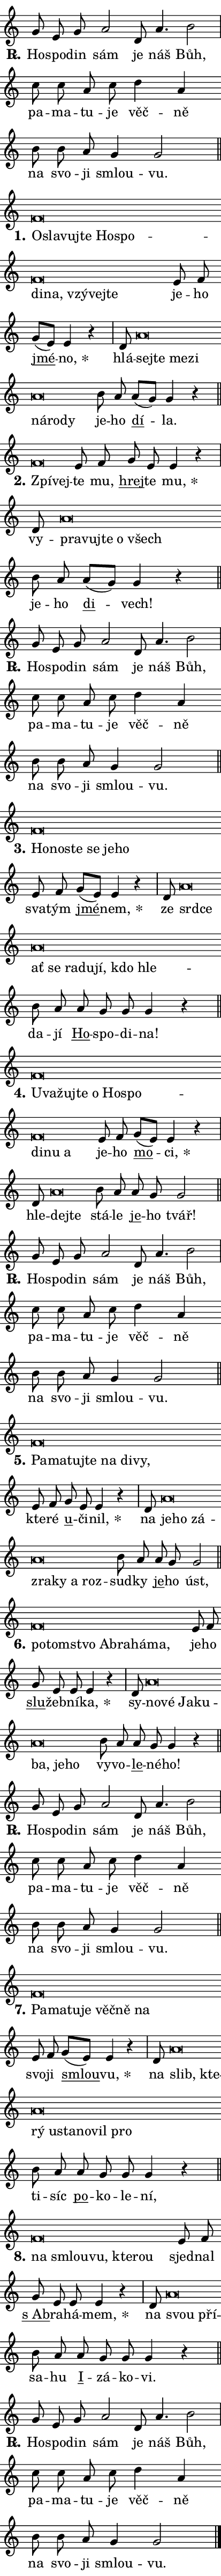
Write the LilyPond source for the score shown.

\version "2.22.1"
\header { tagline = "" }
\paper {
  indent = 0\cm
  top-margin = 0\cm
  right-margin = 0\cm
  bottom-margin = 0\cm
  left-margin = 0\cm
  paper-width = 7\cm
  page-breaking = #ly:one-page-breaking
  system-system-spacing.basic-distance = #11
  score-system-spacing.basic-distance = #11
  ragged-last = ##f
}


%% Author: Thomas Morley
%% https://lists.gnu.org/archive/html/lilypond-user/2020-05/msg00002.html
#(define (line-position grob)
"Returns position of @var[grob} in current system:
   @code{'start}, if at first time-step
   @code{'end}, if at last time-step
   @code{'middle} otherwise
"
  (let* ((col (ly:item-get-column grob))
         (ln (ly:grob-object col 'left-neighbor))
         (rn (ly:grob-object col 'right-neighbor))
         (col-to-check-left (if (ly:grob? ln) ln col))
         (col-to-check-right (if (ly:grob? rn) rn col))
         (break-dir-left
           (and
             (ly:grob-property col-to-check-left 'non-musical #f)
             (ly:item-break-dir col-to-check-left)))
         (break-dir-right
           (and
             (ly:grob-property col-to-check-right 'non-musical #f)
             (ly:item-break-dir col-to-check-right))))
        (cond ((eqv? 1 break-dir-left) 'start)
              ((eqv? -1 break-dir-right) 'end)
              (else 'middle))))

#(define (tranparent-at-line-position vctor)
  (lambda (grob)
  "Relying on @code{line-position} select the relevant enry from @var{vctor}.
Used to determine transparency,"
    (case (line-position grob)
      ((end) (not (vector-ref vctor 0)))
      ((middle) (not (vector-ref vctor 1)))
      ((start) (not (vector-ref vctor 2))))))

noteHeadBreakVisibility =
#(define-music-function (break-visibility)(vector?)
"Makes @code{NoteHead}s transparent relying on @var{break-visibility}"
#{
  \override NoteHead.transparent =
    #(tranparent-at-line-position break-visibility)
#})

#(define delete-ledgers-for-transparent-note-heads
  (lambda (grob)
    "Reads whether a @code{NoteHead} is transparent.
If so this @code{NoteHead} is removed from @code{'note-heads} from
@var{grob}, which is supposed to be @code{LedgerLineSpanner}.
As a result ledgers are not printed for this @code{NoteHead}"
    (let* ((nhds-array (ly:grob-object grob 'note-heads))
           (nhds-list
             (if (ly:grob-array? nhds-array)
                 (ly:grob-array->list nhds-array)
                 '()))
           ;; Relies on the transparent-property being done before
           ;; Staff.LedgerLineSpanner.after-line-breaking is executed.
           ;; This is fragile ...
           (to-keep
             (remove
               (lambda (nhd)
                 (ly:grob-property nhd 'transparent #f))
               nhds-list)))
      ;; TODO find a better method to iterate over grob-arrays, similiar
      ;; to filter/remove etc for lists
      ;; For now rebuilt from scratch
      (set! (ly:grob-object grob 'note-heads)  '())
      (for-each
        (lambda (nhd)
          (ly:pointer-group-interface::add-grob grob 'note-heads nhd))
        to-keep))))

hideNotes = {
  \noteHeadBreakVisibility #begin-of-line-visible
}
unHideNotes = {
  \noteHeadBreakVisibility #all-visible
}

% work-around for resetting accidentals
% https://lilypond.org/doc/v2.23/Documentation/notation/displaying-rhythms#unmetered-music
cadenzaMeasure = {
  \cadenzaOff
  \partial 1024 s1024
  \cadenzaOn
}

#(define-markup-command (accent layout props text) (markup?)
  "Underline accented syllable"
  (interpret-markup layout props
    #{\markup \override #'(offset . 4.3) \underline { #text }#}))

responsum = \markup \concat {
  "R" \hspace #-1.05 \path #0.1 #'((moveto 0 0.07) (lineto 0.9 0.8)) \hspace #0.05 "."
}

\layout {
    \context {
        \Staff
        \remove "Time_signature_engraver"
        \override LedgerLineSpanner.after-line-breaking = #delete-ledgers-for-transparent-note-heads
    }
    \context {
        \Voice {
            \override NoteHead.output-attributes = #'((class . "notehead"))
            \override Hairpin.height = #0.55
        }
    }
    \context {
        \Lyrics {
            \override StanzaNumber.output-attributes = #'((class . "stanzanumber"))
            \override LyricSpace.minimum-distance = #0.9
            \override LyricText.font-name = #"TeX Gyre Schola"
            \override LyricText.font-size = 1
            \override StanzaNumber.font-name = #"TeX Gyre Schola Bold"
            \override StanzaNumber.font-size = 1
        }
    }
}

% magnetic-lyrics.ily
%
%   written by
%     Jean Abou Samra <jean@abou-samra.fr>
%     Werner Lemberg <wl@gnu.org>
%
%   adapted by
%     Jiri Hon <jiri.hon@gmail.com>
%
% Version 2022-Apr-15

% https://www.mail-archive.com/lilypond-user@gnu.org/msg149350.html

#(define (Left_hyphen_pointer_engraver context)
   "Collect syllable-hyphen-syllable occurrences in lyrics and store
them in properties.  This engraver only looks to the left.  For
example, if the lyrics input is @code{foo -- bar}, it does the
following.

@itemize @bullet
@item
Set the @code{text} property of the @code{LyricHyphen} grob between
@q{foo} and @q{bar} to @code{foo}.

@item
Set the @code{left-hyphen} property of the @code{LyricText} grob with
text @q{foo} to the @code{LyricHyphen} grob between @q{foo} and
@q{bar}.
@end itemize

Use this auxiliary engraver in combination with the
@code{lyric-@/text::@/apply-@/magnetic-@/offset!} hook."
   (let ((hyphen #f)
         (text #f))
     (make-engraver
      (acknowledgers
       ((lyric-syllable-interface engraver grob source-engraver)
        (set! text grob)))
      (end-acknowledgers
       ((lyric-hyphen-interface engraver grob source-engraver)
        ;(when (not (grob::has-interface grob 'lyric-space-interface))
          (set! hyphen grob)));)
      ((stop-translation-timestep engraver)
       (when (and text hyphen)
         (ly:grob-set-object! text 'left-hyphen hyphen))
       (set! text #f)
       (set! hyphen #f)))))

#(define (lyric-text::apply-magnetic-offset! grob)
   "If the space between two syllables is less than the value in
property @code{LyricText@/.details@/.squash-threshold}, move the right
syllable to the left so that it gets concatenated with the left
syllable.

Use this function as a hook for
@code{LyricText@/.after-@/line-@/breaking} if the
@code{Left_@/hyphen_@/pointer_@/engraver} is active."
   (let ((hyphen (ly:grob-object grob 'left-hyphen #f)))
     (when hyphen
       (let ((left-text (ly:spanner-bound hyphen LEFT)))
         (when (grob::has-interface left-text 'lyric-syllable-interface)
           (let* ((common (ly:grob-common-refpoint grob left-text X))
                  (this-x-ext (ly:grob-extent grob common X))
                  (left-x-ext
                   (begin
                     ;; Trigger magnetism for left-text.
                     (ly:grob-property left-text 'after-line-breaking)
                     (ly:grob-extent left-text common X)))
                  ;; `delta` is the gap width between two syllables.
                  (delta (- (interval-start this-x-ext)
                            (interval-end left-x-ext)))
                  (details (ly:grob-property grob 'details))
                  (threshold (assoc-get 'squash-threshold details 0.2)))
             (when (< delta threshold)
               (let* (;; We have to manipulate the input text so that
                      ;; ligatures crossing syllable boundaries are not
                      ;; disabled.  For languages based on the Latin
                      ;; script this is essentially a beautification.
                      ;; However, for non-Western scripts it can be a
                      ;; necessity.
                      (lt (ly:grob-property left-text 'text))
                      (rt (ly:grob-property grob 'text))
                      (is-space (grob::has-interface hyphen 'lyric-space-interface))
                      (space (if is-space " " ""))
                      (space-markup (grob-interpret-markup grob " "))
                      (space-size (interval-length (ly:stencil-extent space-markup X)))
                      (extra-delta (if is-space space-size 0))
                      ;; Append new syllable.
                      (ltrt-space (if (and (string? lt) (string? rt))
                                (string-append lt space rt)
                                (make-concat-markup (list lt space rt))))
                      ;; Right-align `ltrt` to the right side.
                      (ltrt-space-markup (grob-interpret-markup
                               grob
                               (make-translate-markup
                                (cons (interval-length this-x-ext) 0)
                                (make-right-align-markup ltrt-space)))))
                 (begin
                   ;; Don't print `left-text`.
                   (ly:grob-set-property! left-text 'stencil #f)
                   ;; Set text and stencil (which holds all collected
                   ;; syllables so far) and shift it to the left.
                   (ly:grob-set-property! grob 'text ltrt-space)
                   (ly:grob-set-property! grob 'stencil ltrt-space-markup)
                   (ly:grob-translate-axis! grob (- (- delta extra-delta)) X))))))))))


#(define (lyric-hyphen::displace-bounds-first grob)
   ;; Make very sure this callback isn't triggered too early.
   (let ((left (ly:spanner-bound grob LEFT))
         (right (ly:spanner-bound grob RIGHT)))
     (ly:grob-property left 'after-line-breaking)
     (ly:grob-property right 'after-line-breaking)
     (ly:lyric-hyphen::print grob)))

squashThreshold = #0.4

\layout {
  \context {
    \Lyrics
    \consists #Left_hyphen_pointer_engraver
    \override LyricText.after-line-breaking =
      #lyric-text::apply-magnetic-offset!
    \override LyricHyphen.stencil = #lyric-hyphen::displace-bounds-first
    \override LyricText.details.squash-threshold = \squashThreshold
    \override LyricHyphen.minimum-distance = 0
    \override LyricHyphen.minimum-length = \squashThreshold
  }
}

squash = \override LyricText.details.squash-threshold = 9999
unSquash = \override LyricText.details.squash-threshold = \squashThreshold

left = \override LyricText.self-alignment-X = #LEFT
unLeft = \revert LyricText.self-alignment-X

starOffset = #(lambda (grob) 
                (let ((x_offset (ly:self-alignment-interface::aligned-on-x-parent grob)))
                  (if (= x_offset 0) 0 (+ x_offset 1.2))))

star = #(define-music-function (syllable)(string?)
"Append star separator at the end of a syllable"
#{
  \once \override LyricText.X-offset = #starOffset
  \lyricmode { \markup {
    #syllable
    \override #'((font-name . "TeX Gyre Schola Bold")) \hspace #0.2 \lower #0.65 \larger "*"
  } }
#})

starAccent = #(define-music-function (syllable)(string?)
"Append star separator at the end of a syllable and make accent"
#{
  \once \override LyricText.X-offset = #starOffset
  \lyricmode { \markup {
    \accent #syllable
    \override #'((font-name . "TeX Gyre Schola Bold")) \hspace #0.2 \lower #0.65 \larger "*"
  } }
#})

breath = #(define-music-function (syllable)(string?)
"Append breathing indicator at the end of a syllable"
#{
  \lyricmode { \markup { #syllable "+" } }
#})

optionalBreath = #(define-music-function (syllable)(string?)
"Append optional breathing indicator at the end of a syllable"
#{
  \lyricmode { \markup { #syllable "(+)" } }
#})


\score {
    <<
        \new Voice = "melody" { \cadenzaOn \key c \major \relative { g'8 e g a2 d,8 a'4. b2 \cadenzaMeasure \bar "|" c8 c a c \bar "" d4 a \bar "" b8 b a g4 g2 \cadenzaMeasure \bar "||" \break }
\relative { f'\breve*1/16 \hideNotes \breve*1/16 \bar "" \breve*1/16 \bar "" \breve*1/16 \bar "" \breve*1/16 \bar "" \breve*1/16 \bar "" \breve*1/16 \bar "" \breve*1/16 \bar "" \breve*1/16 \bar "" \breve*1/16 \breve*1/16 \bar "" \unHideNotes e8 f \bar "" g[( e)] e4 r \cadenzaMeasure \bar "|" d8 a'\breve*1/16 \hideNotes \breve*1/16 \bar "" \breve*1/16 \bar "" \breve*1/16 \bar "" \breve*1/16 \bar "" \breve*1/16 \breve*1/16 \bar "" \unHideNotes b8 a \bar "" a[( g)] g4 r \cadenzaMeasure \bar "||" \break }
\relative { f'\breve*1/16 \hideNotes \breve*1/16 \bar "" \unHideNotes e8 f \bar "" g e e4 r \cadenzaMeasure \bar "|" d8 a'\breve*1/16 \hideNotes \breve*1/16 \bar "" \breve*1/16 \bar "" \breve*1/16 \breve*1/16 \bar "" \unHideNotes b8 a \bar "" a[( g)] g4 r \cadenzaMeasure \bar "||" \break }
\relative { g'8 e g a2 d,8 a'4. b2 \cadenzaMeasure \bar "|" c8 c a c \bar "" d4 a \bar "" b8 b a g4 g2 \cadenzaMeasure \bar "||" \break }
\relative { f'\breve*1/16 \hideNotes \breve*1/16 \bar "" \breve*1/16 \bar "" \breve*1/16 \bar "" \breve*1/16 \breve*1/16 \bar "" \unHideNotes e8 f \bar "" g[( e)] e4 r \cadenzaMeasure \bar "|" d8 a'\breve*1/16 \hideNotes \breve*1/16 \bar "" \breve*1/16 \bar "" \breve*1/16 \bar "" \breve*1/16 \bar "" \breve*1/16 \bar "" \breve*1/16 \bar "" \breve*1/16 \breve*1/16 \bar "" \unHideNotes b8 a \bar "" a g g g4 r \cadenzaMeasure \bar "||" \break }
\relative { f'\breve*1/16 \hideNotes \breve*1/16 \bar "" \breve*1/16 \bar "" \breve*1/16 \bar "" \breve*1/16 \bar "" \breve*1/16 \bar "" \breve*1/16 \bar "" \breve*1/16 \bar "" \breve*1/16 \breve*1/16 \bar "" \unHideNotes e8 f \bar "" g[( e)] e4 r \cadenzaMeasure \bar "|" d8 a'\breve*1/16 \hideNotes \breve*1/16 \bar "" \unHideNotes b8 a \bar "" a g g2 \cadenzaMeasure \bar "||" \break }
\relative { g'8 e g a2 d,8 a'4. b2 \cadenzaMeasure \bar "|" c8 c a c \bar "" d4 a \bar "" b8 b a g4 g2 \cadenzaMeasure \bar "||" \break }
\relative { f'\breve*1/16 \hideNotes \breve*1/16 \bar "" \breve*1/16 \bar "" \breve*1/16 \bar "" \breve*1/16 \bar "" \breve*1/16 \breve*1/16 \bar "" \unHideNotes e8 f \bar "" g e e4 r \cadenzaMeasure \bar "|" d8 a'\breve*1/16 \hideNotes \breve*1/16 \bar "" \breve*1/16 \bar "" \breve*1/16 \bar "" \breve*1/16 \bar "" \breve*1/16 \breve*1/16 \bar "" \unHideNotes b8 a \bar "" a g g2 \cadenzaMeasure \bar "||" \break }
\relative { f'\breve*1/16 \hideNotes \breve*1/16 \bar "" \breve*1/16 \bar "" \breve*1/16 \bar "" \breve*1/16 \bar "" \breve*1/16 \breve*1/16 \bar "" \unHideNotes e8 f \bar "" g e e e4 r \cadenzaMeasure \bar "|" d8 a'\breve*1/16 \hideNotes \breve*1/16 \bar "" \breve*1/16 \bar "" \breve*1/16 \bar "" \breve*1/16 \bar "" \breve*1/16 \breve*1/16 \bar "" \unHideNotes b8 a \bar "" a g g4 r \cadenzaMeasure \bar "||" \break }
\relative { g'8 e g a2 d,8 a'4. b2 \cadenzaMeasure \bar "|" c8 c a c \bar "" d4 a \bar "" b8 b a g4 g2 \cadenzaMeasure \bar "||" \break }
\relative { f'\breve*1/16 \hideNotes \breve*1/16 \bar "" \breve*1/16 \bar "" \breve*1/16 \bar "" \breve*1/16 \bar "" \breve*1/16 \breve*1/16 \bar "" \unHideNotes e8 f \bar "" g[( e)] e4 r \cadenzaMeasure \bar "|" d8 a'\breve*1/16 \hideNotes \breve*1/16 \bar "" \breve*1/16 \bar "" \breve*1/16 \bar "" \breve*1/16 \bar "" \breve*1/16 \bar "" \breve*1/16 \breve*1/16 \bar "" \unHideNotes b8 a \bar "" a g g g4 r \cadenzaMeasure \bar "||" \break }
\relative { f'\breve*1/16 \hideNotes \breve*1/16 \bar "" \breve*1/16 \bar "" \breve*1/16 \breve*1/16 \bar "" \unHideNotes e8 f \bar "" g e e e4 r \cadenzaMeasure \bar "|" d8 a'\breve*1/16 \hideNotes \breve*1/16 \bar "" \unHideNotes b8 a \bar "" a g g g4 r \cadenzaMeasure \bar "||" \break }
\relative { g'8 e g a2 d,8 a'4. b2 \cadenzaMeasure \bar "|" c8 c a c \bar "" d4 a \bar "" b8 b a g4 g2 \cadenzaMeasure \bar "||" \break } \bar "|." }
        \new Lyrics \lyricsto "melody" { \lyricmode { \set stanza = \responsum
Ho -- spo -- din sám je náš Bůh, pa -- ma -- tu -- je věč -- ně na svo -- ji smlou -- vu.
\set stanza = "1."
\left O -- \squash sla -- vuj -- te Ho -- spo -- di -- na, vzý -- vej -- te \unLeft \unSquash je -- ho \markup \accent jmé -- \star no, hlá -- \left sej -- \squash te me -- zi ná -- ro -- dy \unLeft \unSquash je -- ho \markup \accent dí -- la.
\set stanza = "2."
\left Zpí -- \squash vej -- \unLeft \unSquash te mu, \markup \accent hrej -- te \star mu, vy -- \left pra -- \squash vuj -- te o všech \unLeft \unSquash je -- ho \markup \accent di -- vech!
\set stanza = \responsum
Ho -- spo -- din sám je náš Bůh, pa -- ma -- tu -- je věč -- ně na svo -- ji smlou -- vu.
\set stanza = "3."
\left Ho -- \squash no -- ste se je -- ho \unLeft \unSquash sva -- tým \markup \accent jmé -- \star nem, ze \left srd -- \squash ce ať se ra -- du -- jí, kdo hle -- \unLeft \unSquash da -- jí \markup \accent Ho -- spo -- di -- na!
\set stanza = "4."
\left U -- \squash va -- žuj -- te o Ho -- spo -- di -- nu a \unLeft \unSquash je -- ho \markup \accent mo -- \star ci, hle -- \left dej -- \squash te \unLeft \unSquash stá -- le \markup \accent je -- ho tvář!
\set stanza = \responsum
Ho -- spo -- din sám je náš Bůh, pa -- ma -- tu -- je věč -- ně na svo -- ji smlou -- vu.
\set stanza = "5."
\left Pa -- \squash ma -- tuj -- te na di -- vy, \unLeft \unSquash kte -- ré \markup \accent u -- či -- \star nil, na \left je -- \squash ho zá -- zra -- ky a roz -- \unLeft \unSquash sud -- ky \markup \accent je -- ho úst,
\set stanza = "6."
\left po -- \squash tom -- stvo Ab -- ra -- há -- ma, \unLeft \unSquash je -- ho \markup \accent slu -- žeb -- ní -- \star ka, sy -- \left no -- \squash vé Ja -- ku -- ba, je -- ho \unLeft \unSquash vy -- vo -- \markup \accent le -- né -- ho!
\set stanza = \responsum
Ho -- spo -- din sám je náš Bůh, pa -- ma -- tu -- je věč -- ně na svo -- ji smlou -- vu.
\set stanza = "7."
\left Pa -- \squash ma -- tu -- je věč -- ně na \unLeft \unSquash svo -- ji \markup \accent smlou -- \star vu, na \left slib, \squash kte -- rý u -- sta -- no -- vil pro \unLeft \unSquash ti -- síc \markup \accent po -- ko -- le -- ní,
\set stanza = "8."
\left na \squash smlou -- vu, kte -- rou \unLeft \unSquash sjed -- nal \markup \accent "s Ab" -- ra -- há -- \star mem, na \left svou \squash pří -- \unLeft \unSquash sa -- hu \markup \accent I -- zá -- ko -- vi.
\set stanza = \responsum
Ho -- spo -- din sám je náš Bůh, pa -- ma -- tu -- je věč -- ně na svo -- ji smlou -- vu. } }
    >>
    \layout {}
}
